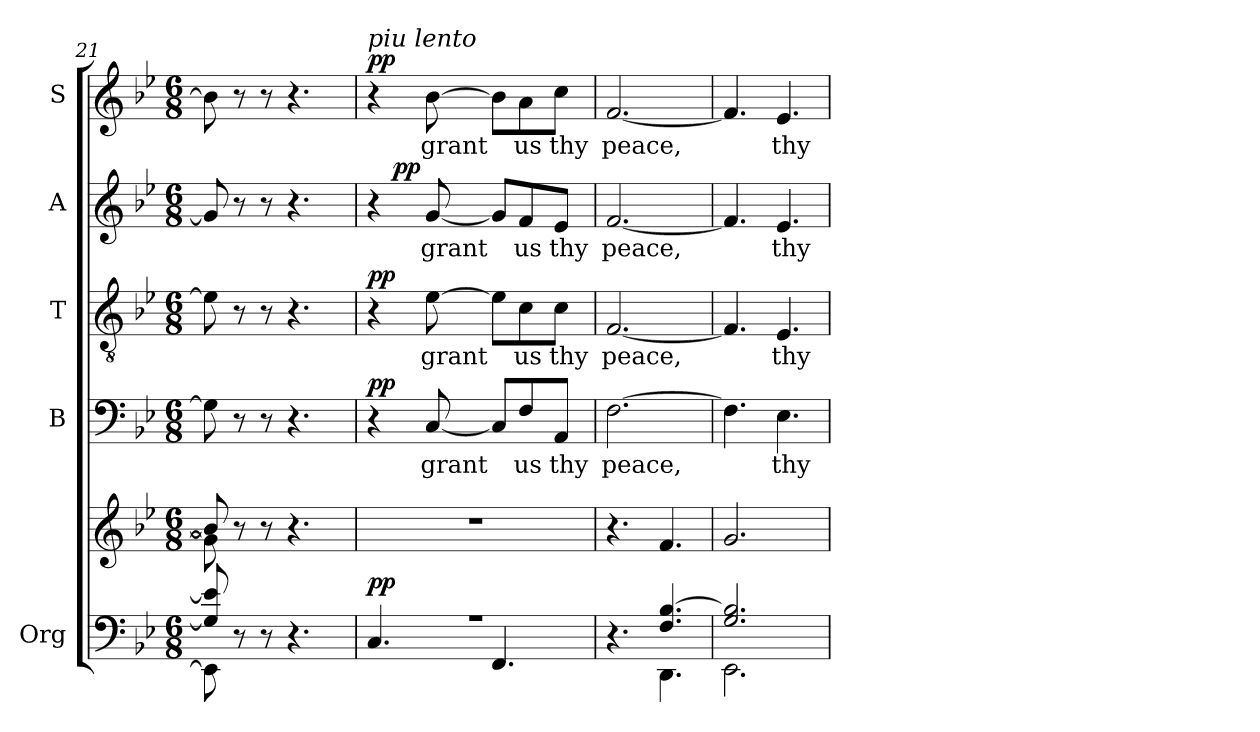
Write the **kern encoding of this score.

**kern	**kern	**dynam	**kern	**text	**dynam	**kern	**text	**dynam	**kern	**text	**dynam	**kern	**text	**dynam
*part5	*part5	*part5	*part4	*part4	*part4	*part3	*part3	*part3	*part2	*part2	*part2	*part1	*part1	*part1
*staff6	*staff5	*staff5/6	*staff4	*staff4	*staff4	*staff3	*staff3	*staff3	*staff2	*staff2	*staff2	*staff1	*staff1	*staff1
*I"Org	*	*	*I"B	*	*	*I"T	*	*	*I"A	*	*	*I"S	*	*
*I'Org.	*	*	*I'B.	*	*	*I'T.	*	*	*I'A.	*	*	*I'S.	*	*
!!LO:LB:g=z
*clefF4	*clefG2	*	*clefF4	*	*	*clefGv2	*	*	*clefG2	*	*	*clefG2	*	*
*	*	*	*	*	*	*ITrd7c12	*	*	*	*	*	*	*	*
*k[b-e-]	*k[b-e-]	*	*k[b-e-]	*	*	*k[b-e-]	*	*	*k[b-e-]	*	*	*k[b-e-]	*	*
*B-:	*B-:	*	*B-:	*	*	*B-:	*	*	*B-:	*	*	*B-:	*	*
*M6/8	*M6/8	*	*M6/8	*	*	*M6/8	*	*	*M6/8	*	*	*M6/8	*	*
=21	=21	=21	=21	=21	=21	=21	=21	=21	=21	=21	=21	=21	=21	=21
*^	*^	*	*	*	*	*	*	*	*	*	*	*	*	*
8Gi/] 8e-i]	8EE-i\]	8b-i/]	8gi\]	.	8Gi\]	.	.	8E-i\]	.	.	8gi/]	.	.	8b-i\]	.	.
8r	2ryy	8r	2ryy	.	8r	.	.	8r	.	.	8r	.	.	8r	.	.
8r	.	8r	.	.	8r	.	.	8r	.	.	8r	.	.	8r	.	.
4.r	.	4.r	.	.	4.r	.	.	4.r	.	.	4.r	.	.	4.r	.	.
.	8ryy	.	8ryy	.	.	.	.	.	.	.	.	.	.	.	.	.
=22	=22	=22	=22	=22	=22	=22	=22	=22	=22	=22	=22	=22	=22	=22	=22	=22
!	!	!	!	!	!	!	!	!	!	!	!	!	!	!LO:TX:a:i:t=piu lento	!	!
!LO:N:vis=1	!	!LO:N:vis=1	!	!	!	!	!	!	!	!	!	!	!	!	!	!
*	*	*v	*v	*	*	*	*	*	*	*	*^	*	*	*	*	*
2.r	4.Ci/	2.r	pp	4r	.	pp	4r	.	pp	4r	16ryy	.	.	4r	.	pp
.	.	.	.	.	.	.	.	.	.	.	128...ryy	.	.	.	.	.
.	.	.	.	.	.	.	.	.	.	.	2ryy	.	pp	.	.	.
!	!	!	!	!	!LO:LY:b:color=#000000	!	!	!	!	!	!	!	!	!	!	!
!	!	!	!	!	!	!	!	!LO:LY:b:color=#000000	!	!	!	!	!	!	!	!
!	!	!	!	!	!	!	!	!	!	!	!	!LO:LY:b:color=#000000	!	!	!	!
!	!	!	!	!	!	!	!	!	!	!	!	!	!	!	!LO:LY:b:color=#000000	!
.	.	.	.	[8Ci/	grant	.	[8E-i\	grant	.	[8gi/	.	grant	.	[8b-i\	grant	.
.	4.FFi/	.	.	8Ci/L]	.	.	8E-i\L]	.	.	8gi/L]	.	.	.	8b-i\L]	.	.
!	!	!	!	!	!LO:LY:b:color=#000000	!	!	!	!	!	!	!	!	!	!	!
!	!	!	!	!	!	!	!	!LO:LY:b:color=#000000	!	!	!	!	!	!	!	!
!	!	!	!	!	!	!	!	!	!	!	!	!LO:LY:b:color=#000000	!	!	!	!
!	!	!	!	!	!	!	!	!	!	!	!	!	!	!	!LO:LY:b:color=#000000	!
.	.	.	.	8Fi/	us	.	8Ci\	us	.	8fi/	.	us	.	8ai\	us	.
.	.	.	.	.	.	.	.	.	.	.	8ryy	.	.	.	.	.
!	!	!	!	!	!LO:LY:b:color=#000000	!	!	!	!	!	!	!	!	!	!	!
!	!	!	!	!	!	!	!	!LO:LY:b:color=#000000	!	!	!	!	!	!	!	!
!	!	!	!	!	!	!	!	!	!	!	!	!LO:LY:b:color=#000000	!	!	!	!
!	!	!	!	!	!	!	!	!	!	!	!	!	!	!	!LO:LY:b:color=#000000	!
.	.	.	.	8AAi/J	thy	.	8Ci\J	thy	.	8e-i/J	.	thy	.	8cci\J	thy	.
.	.	.	.	.	.	.	.	.	.	.	32ryy	.	.	.	.	.
.	.	.	.	.	.	.	.	.	.	.	64ryy	.	.	.	.	.
.	.	.	.	.	.	.	.	.	.	.	1024ryy	.	.	.	.	.
*	*	*	*	*	*	*	*	*	*	*v	*v	*	*	*	*	*
=23	=23	=23	=23	=23	=23	=23	=23	=23	=23	=23	=23	=23	=23	=23	=23
*	*	*	*	*	*	*	*	*	*	*^	*	*	*	*	*
!	!	!	!	!	!LO:LY:b:color=#000000	!	!	!	!	!	!	!	!	!	!	!
*	*	*	*	*	*	*	*	*	*	*v	*v	*	*	*	*	*
*	*	*	*	*	*	*	*	*	*	*^	*	*	*	*	*
!	!	!	!	!	!	!	!	!LO:LY:b:color=#000000	!	!	!	!	!	!	!	!
*	*	*	*	*	*	*	*	*	*	*v	*v	*	*	*	*	*
*	*	*	*	*	*	*	*	*	*	*^	*	*	*	*	*
!	!	!	!	!	!	!	!	!	!	!	!	!LO:LY:b:color=#000000	!	!	!	!
*	*	*	*	*	*	*	*	*	*	*v	*v	*	*	*	*	*
*	*	*	*	*	*	*	*	*	*	*^	*	*	*	*	*
!	!	!	!	!	!	!	!	!	!	!	!	!	!	!	!LO:LY:b:color=#000000	!
*	*	*	*	*	*	*	*	*	*	*v	*v	*	*	*	*	*
4.r	4.ryy	4.r	.	[2.Fi\	peace,	.	[2.FFi/	peace,	.	[2.fi/	peace,	.	[2.fi/	peace,	.
4.Fi/ [4.B-i	4.DDi\	4.fi/	.	.	.	.	.	.	.	.	.	.	.	.	.
=24	=24	=24	=24	=24	=24	=24	=24	=24	=24	=24	=24	=24	=24	=24	=24
2.Gi/ 2.B-i]	2.EE-i\	2.gi/	.	4.Fi\]	.	.	4.FFi/]	.	.	4.fi/]	.	.	4.fi/]	.	.
!	!	!	!	!	!LO:LY:b:color=#000000	!	!	!	!	!	!	!	!	!	!
!	!	!	!	!	!	!	!	!LO:LY:b:color=#000000	!	!	!	!	!	!	!
!	!	!	!	!	!	!	!	!	!	!	!LO:LY:b:color=#000000	!	!	!	!
!	!	!	!	!	!	!	!	!	!	!	!	!	!	!LO:LY:b:color=#000000	!
.	.	.	.	4.E-i\	thy	.	4.EE-i/	thy	.	4.e-i/	thy	.	4.e-i/	thy	.
*v	*v	*	*	*	*	*	*	*	*	*	*	*	*	*	*
=	=	=	=	=	=	=	=	=	=	=	=	=	=	=
*-	*-	*-	*-	*-	*-	*-	*-	*-	*-	*-	*-	*-	*-	*-
